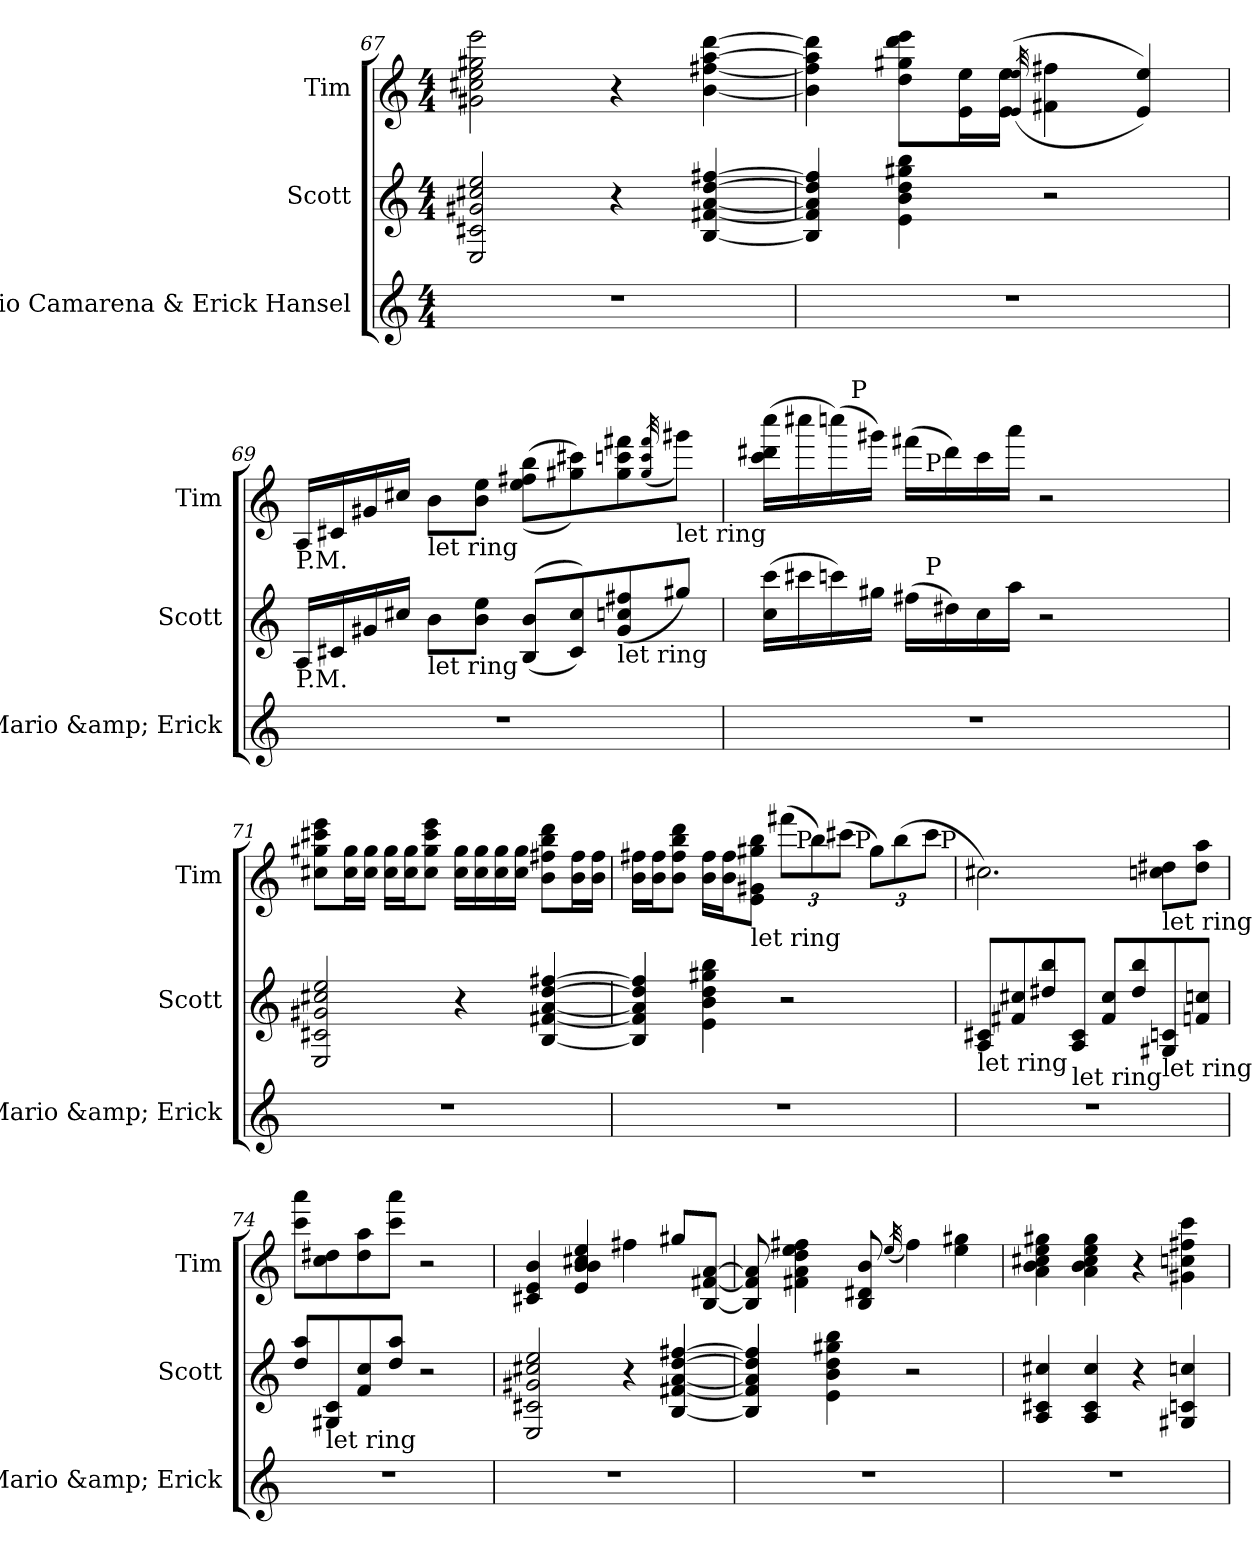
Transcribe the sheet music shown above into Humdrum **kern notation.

**kern	**kern	**kern
*part3	*part2	*part1
*staff3	*staff2	*staff1
*I"Mario Camarena &amp; Erick Hansel	*I"Scott	*I"Tim
*I'Mario &amp; Erick	*I'Scott	*I'Tim
*clefG2	*clefG2	*clefG2
*ITrd7c12	*ITrd7c12	*ITrd7c12
*k[]	*k[]	*k[]
*C:	*C:	*C:
*M4/4	*M4/4	*M4/4
=67	=67	=67
1r	2EE/ 2C#X/ 2G#X/ 2c#X/ 2e/	2G#X\ 2c#X\ 2e\ 2g#X\ 2ee\
.	4r	4r
.	[4BB/ [4F#X/ [4A/ [4d/ [4f#X/	[4B\ [4f#X\ [4a\ [4dd\
=68	=68	=68
1r	4BB/] 4F#/] 4A/] 4d/] 4f#/]	4B\] 4f#\] 4a\] 4dd\]
.	4E\ 4B\ 4d\ 4g#X\ 4b\	8d\ 8g#X\ 8dd\ 8ee\L
.	.	16E\ 16e\L
.	.	16E\ 16e\JJ
.	.	((32qE/ 32qe/
.	2r	4F#X\ 4f#X\
.	.	4E/ 4e/))
!!LO:PB:g=z
=69	=69	=69
!	!	!LO:TX:b:t=P.M.
!	!LO:TX:b:t=P.M.	!
1r	16AA/LL	16AA/LL
.	16C#X/	16C#X/
.	16G#X/	16G#X/
.	16c#X/JJ	16c#X/JJ
!	!	!LO:TX:b:t=let ring
!	!LO:TX:b:t=let ring	!
.	8B\L	8B\L
.	8B\ 8e\J	8B\ 8e\J
.	((8BB/ 8B/L	((8e\ 8f#X\ 8b\L
.	8C#/ 8c#/))	8g#X\ 8cc#X\))
!	!LO:TX:b:t=let ring	!
.	(8G#/ 8cn/ 8f#X/	8g#\ 8ccn\ 8ff#X\
.	.	(32qg#/ 32qcc/ 32qff#/
!	!	!LO:TX:b:t=let ring
.	8g#X/J)	8gg#X\J)
=70	=70	=70
!	!LO:TX:b:t=let ring	!
*	*^	*^
*	*	*	*	*^
1r	(16c\ 16cc\LL	4ryy	(16cc\ 16dd#X\ 16ccc\LL	8ryy	4ryy
.	16cc#X\	.	16ccc#X\	.	.
.	16ccn\)	.	(16cccn\)	32ryy	.
!	!	!	!	!LO:TX:a:t=P	!
.	.	.	.	2ryy	.
.	16g#X\JJ	.	16gg#X\JJ)	.	.
.	(16f#X\LL	32ryy	(16ff#X\LL	.	32ryy
!	!	!	!	!	!LO:TX:a:t=P
!	!	!LO:TX:a:t=P	!	!	!
.	.	2ryy	.	.	2ryy
.	16d#X\)	.	16dd#\)	.	.
.	16c\	.	16cc\	.	.
.	16a\JJ	.	16aa\JJ	.	.
.	2r	.	2r	.	.
.	.	.	.	4ryy	.
.	.	8..ryy	.	.	8..ryy
.	.	.	.	16.ryy	.
*	*v	*v	*	*	*
*	*	*v	*v	*v
!!LO:LB:g=z
=71	=71	=71
1r	2EE/ 2C#X/ 2G#X/ 2c#X/ 2e/	8c#X\ 8g#X\ 8cc#X\ 8ee\L
.	.	16c#\ 16g#\L
.	.	16c#\ 16g#\JJ
.	.	16c#\ 16g#\LL
.	.	16c#\ 16g#\J
.	.	8c#\ 8g#\ 8cc#\ 8ee\J
.	4r	16c#\ 16g#\LL
.	.	16c#\ 16g#\
.	.	16c#\ 16g#\
.	.	16c#\ 16g#\JJ
.	[4BB/ [4F#X/ [4A/ [4d/ [4f#X/	8B\ 8f#X\ 8b\ 8dd\L
.	.	16B\ 16f#\L
.	.	16B\ 16f#\JJ
=72	=72	=72
*	*	*^
*	*	*	*^
*	*	*	*	*^
1r	4BB/] 4F#/] 4A/] 4d/] 4f#/]	16B\ 16f#X\LL	3ryy	3%2ryy	3%2ryy
.	.	16B\ 16f#\J	.	.	.
.	.	8B\ 8f#\ 8b\ 8dd\J	.	.	.
.	4E\ 4B\ 4d\ 4g#X\ 4b\	16B\ 16f#\LL	.	.	.
.	.	16B\ 16f#\J	.	.	.
.	.	.	6ryy	.	.
!	!	!LO:TX:b:t=let ring	!	!	!
.	.	8E\ 8G#X\ 8g#X\ 8b\J	.	.	.
*	*	*Xbrackettup	*	*	*
.	2r	(12ff#X\L	24ryy	.	.
!	!	!	!LO:TX:a:t=P	!	!
.	.	.	3ryy	.	.
.	.	12b\)	.	.	.
.	.	(12cc#X\J	.	24ryy	6..ryy
!	!	!	!	!LO:TX:a:t=P	!
.	.	.	.	6..ryy	.
.	.	12g#\L)	.	.	.
.	.	(12b\	.	.	.
.	.	.	12.ryy	.	.
.	.	12cc#\J	.	.	.
!	!	!	!	!	!LO:TX:a:t=P
.	.	.	.	.	24ryy
!!LO:LB:g=z
=73	=73	=73	=73	=73	=73
!	!LO:TX:b:t=let ring	!	!	!	!
*	*	*v	*v	*v	*v
1r	8AA/ 8C#X/L	2.c#X\)
.	8F#X/ 8c#X/	.
.	8d#X/ 8b/	.
!	!LO:TX:b:t=let ring	!
.	8AA/ 8C#/J	.
.	8F#/ 8c#/L	.
.	8d#/ 8b/	.
!	!	!LO:TX:b:t=let ring
!	!LO:TX:b:t=let ring	!
.	8GG#X/ 8Cn/	8cn\ 8d#X\L
.	8Fn/ 8cn/J	8d#\ 8a\J
=74	=74	=74
1r	8d/ 8a/L	8cc\ 8aa\L
!	!LO:TX:b:t=let ring	!
.	8GG#X/ 8C/	8c\ 8d#X\
.	8F/ 8c/	8d#\ 8a\
.	8d/ 8a/J	8cc\ 8aa\J
.	2r	2r
=75	=75	=75
1r	2EE/ 2C#X/ 2G#X/ 2c#X/ 2e/	4C#X/ 4E/ 4B/
.	.	4E/ 4B/ 4B/ 4c#X/ 4e/
.	4r	4f#X\
.	[4BB/ [4F#X/ [4A/ [4d/ [4f#X/	8g#X/L
.	.	[8BB/ [8F#X/ [8A/J
=76	=76	=76
1r	4BB/] 4F#/] 4A/] 4d/] 4f#/]	8BB/] 8F#/] 8A/]
.	.	4F#X\ 4A\ 4d\ 4e\ 4f#X\
.	4E\ 4B\ 4d\ 4g#X\ 4b\	.
.	.	8BB/ 8D#X/ 8B/
.	.	(32qe/
.	2r	4f#\)
.	.	4e\ 4g#X\
!!LO:LB:g=z
=77	=77	=77
1r	4AA/ 4C#X/ 4c#X/	4A\ 4B\ 4c#X\ 4e\ 4g#X\
.	4AA/ 4C#/ 4c#/	4A\ 4B\ 4c#\ 4e\ 4g#\
.	4r	4r
.	4GG#X/ 4Cn/ 4cn/	4G#X\ 4cn\ 4f#X\ 4cc\
=	=	=
*-	*-	*-
